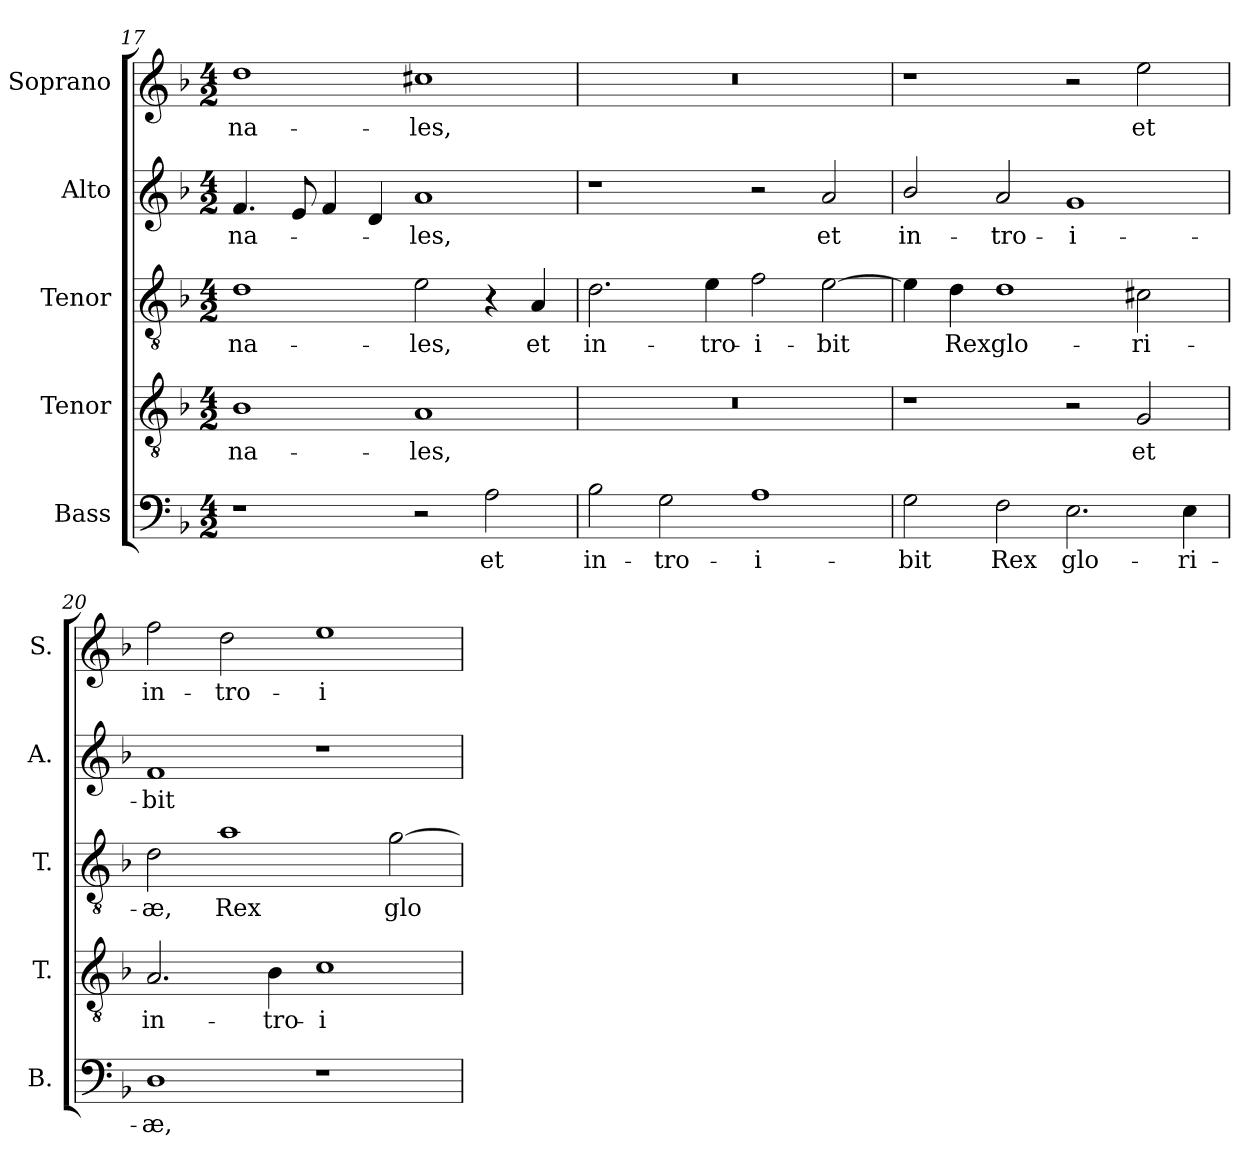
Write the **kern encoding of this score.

**kern	**text	**kern	**text	**kern	**text	**kern	**text	**kern	**text
*part5	*part5	*part4	*part4	*part3	*part3	*part2	*part2	*part1	*part1
*staff5	*staff5	*staff4	*staff4	*staff3	*staff3	*staff2	*staff2	*staff1	*staff1
*I"Bass	*	*I"Tenor	*	*I"Tenor	*	*I"Alto	*	*I"Soprano	*
*I'B.	*	*I'T.	*	*I'T.	*	*I'A.	*	*I'S.	*
*clefF4	*	*clefGv2	*	*clefGv2	*	*clefG2	*	*clefG2	*
*	*	*ITrd7c12	*	*ITrd7c12	*	*	*	*	*
*k[b-]	*	*k[b-]	*	*k[b-]	*	*k[b-]	*	*k[b-]	*
*F:	*	*F:	*	*F:	*	*F:	*	*F:	*
*M4/2	*	*M4/2	*	*M4/2	*	*M4/2	*	*M4/2	*
=17	=17	=17	=17	=17	=17	=17	=17	=17	=17
!	!	!	!LO:LY:b:color=#000000	!	!	!	!	!	!
!	!	!	!	!	!LO:LY:b:color=#000000	!	!	!	!
!	!	!	!	!	!	!	!LO:LY:b:color=#000000	!	!
!	!	!	!	!	!	!	!	!	!LO:LY:b:color=#000000
1r	.	1BB-i	-na-	1Di	-na-	4.fi/	-na-	1ddi	-na-
.	.	.	.	.	.	8ei/	.	.	.
.	.	.	.	.	.	4fi/	.	.	.
.	.	.	.	.	.	4di/	.	.	.
!	!	!	!LO:LY:b:color=#000000	!	!	!	!	!	!
!	!	!	!	!	!LO:LY:b:color=#000000	!	!	!	!
!	!	!	!	!	!	!	!LO:LY:b:color=#000000	!	!
!	!	!	!	!	!	!	!	!	!LO:LY:b:color=#000000
2r	.	1AAi	-les,	2Ei\	-les,	1ai	-les,	1cc#Xi	-les,
!	!LO:LY:b:color=#000000	!	!	!	!	!	!	!	!
2Ai\	et	.	.	4r	.	.	.	.	.
!	!	!	!	!	!LO:LY:b:color=#000000	!	!	!	!
.	.	.	.	4AAi/	et	.	.	.	.
=18	=18	=18	=18	=18	=18	=18	=18	=18	=18
!	!LO:LY:b:color=#000000	!LO:N:vis=1	!	!	!	!	!	!	!
!	!	!	!	!	!LO:LY:b:color=#000000	!	!	!LO:N:vis=1	!
2B-i\	in-	0r	.	2.Di\	in-	1r	.	0r	.
!	!LO:LY:b:color=#000000	!	!	!	!	!	!	!	!
2Gi\	-tro-	.	.	.	.	.	.	.	.
!	!	!	!	!	!LO:LY:b:color=#000000	!	!	!	!
.	.	.	.	4Ei\	-tro-	.	.	.	.
!	!LO:LY:b:color=#000000	!	!	!	!	!	!	!	!
!	!	!	!	!	!LO:LY:b:color=#000000	!	!	!	!
1Ai	-i-	.	.	2Fi\	-i-	2r	.	.	.
!	!	!	!	!	!LO:LY:b:color=#000000	!	!	!	!
!	!	!	!	!	!	!	!LO:LY:b:color=#000000	!	!
.	.	.	.	[2Ei\	-bit	2ai/	et	.	.
=19	=19	=19	=19	=19	=19	=19	=19	=19	=19
!	!LO:LY:b:color=#000000	!	!	!	!	!	!	!	!
!	!	!	!	!	!	!	!LO:LY:b:color=#000000	!	!
2Gi\	-bit	1r	.	4Ei\]	.	2b-i/	in-	1r	.
!	!	!	!	!	!LO:LY:b:color=#000000	!	!	!	!
.	.	.	.	4Di\	Rex	.	.	.	.
!	!LO:LY:b:color=#000000	!	!	!	!	!	!	!	!
!	!	!	!	!	!LO:LY:b:color=#000000	!	!	!	!
!	!	!	!	!	!	!	!LO:LY:b:color=#000000	!	!
2Fi\	Rex	.	.	1Di	glo-	2ai/	-tro-	.	.
!	!LO:LY:b:color=#000000	!	!	!	!	!	!	!	!
!	!	!	!	!	!	!	!LO:LY:b:color=#000000	!	!
2.Ei\	glo-	2r	.	.	.	1gi	-i-	2r	.
!	!	!	!LO:LY:b:color=#000000	!	!	!	!	!	!
!	!	!	!	!	!LO:LY:b:color=#000000	!	!	!	!
!	!	!	!	!	!	!	!	!	!LO:LY:b:color=#000000
.	.	2GGi/	et	2C#Xi\	-ri-	.	.	2eei\	et
!	!LO:LY:b:color=#000000	!	!	!	!	!	!	!	!
4Ei\	-ri-	.	.	.	.	.	.	.	.
=20	=20	=20	=20	=20	=20	=20	=20	=20	=20
!	!LO:LY:b:color=#000000	!	!	!	!	!	!	!	!
!	!	!	!LO:LY:b:color=#000000	!	!	!	!	!	!
!	!	!	!	!	!LO:LY:b:color=#000000	!	!	!	!
!	!	!	!	!	!	!	!LO:LY:b:color=#000000	!	!
!	!	!	!	!	!	!	!	!	!LO:LY:b:color=#000000
1Di	-æ,	2.AAi/	in-	2Di\	-æ,	1fi	-bit	2ffi\	in-
!	!	!	!	!	!LO:LY:b:color=#000000	!	!	!	!
!	!	!	!	!	!	!	!	!	!LO:LY:b:color=#000000
.	.	.	.	1Ai	Rex	.	.	2ddi\	-tro-
!	!	!	!LO:LY:b:color=#000000	!	!	!	!	!	!
.	.	4BB-i\	-tro-	.	.	.	.	.	.
!	!	!	!LO:LY:b:color=#000000	!	!	!	!	!	!
!	!	!	!	!	!	!	!	!	!LO:LY:b:color=#000000
1r	.	1Ci	-i-	.	.	1r	.	1eei	-i-
!	!	!	!	!	!LO:LY:b:color=#000000	!	!	!	!
.	.	.	.	[2Gi\	glo-	.	.	.	.
=	=	=	=	=	=	=	=	=	=
*-	*-	*-	*-	*-	*-	*-	*-	*-	*-
